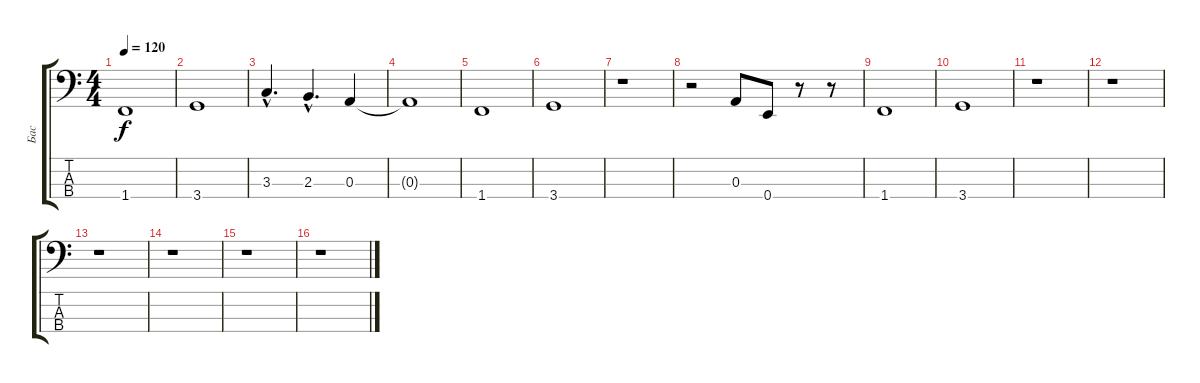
\track ("Бас" "Бас") {instrument electricbassfinger}
\staff {score tabs}
\tuning (G2 D2 A1 E1) {hide}
\ts (4 4)
\tempo 120
\clef f4
\ks c
1.4.1{dy f} |
3.4.1 |
3.3{hac}.4{d} 2.3{hac}.4{d} 0.3.4 |
0.3{t}.1 |
1.4.1 |
3.4.1 |
r.1 |
r.2 0.3.8 0.4.8 r.8 r.8 |
1.4.1 |
3.4.1 |
r.1 |
r.1 |
r.1 |
r.1 |
r.1 |
r.1
